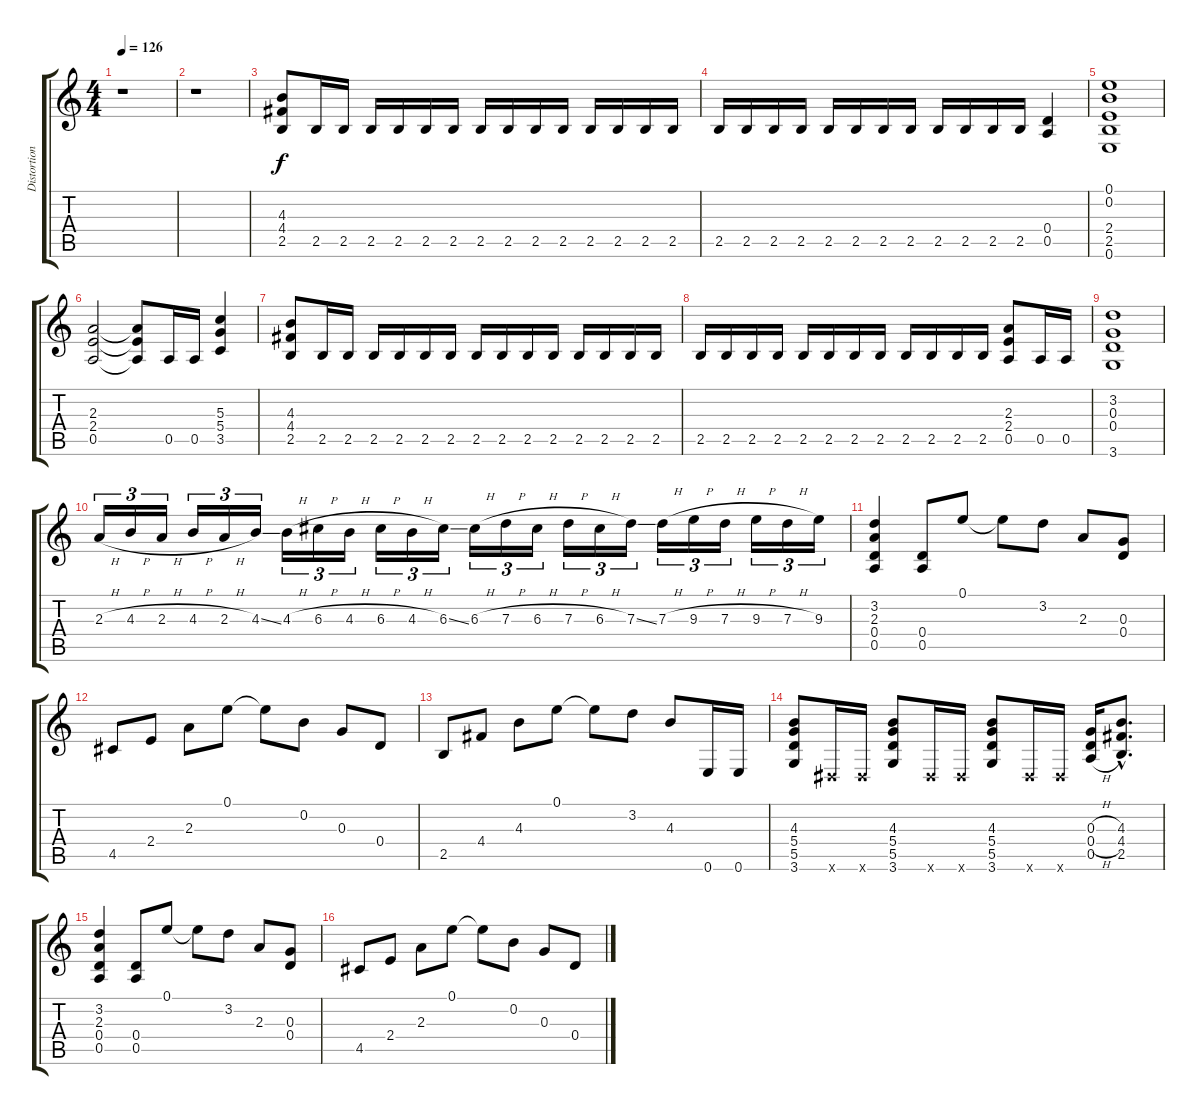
\track ("Distortion Guitar 3" "Distortion") {instrument distortionguitar}
\staff {score tabs}
\tuning (E4 B3 G3 D3 A2 E2) {hide}
\ts (4 4)
\tempo 126
\clef g2
\ks c
r.1{dy f} |
r.1 |
(4.3 4.4 2.5).8 2.5.16 2.5.16 2.5.16 2.5.16 2.5.16 2.5.16 2.5.16 2.5.16 2.5.16 2.5.16 2.5.16 2.5.16 2.5.16 2.5.16 |
2.5.16 2.5.16 2.5.16 2.5.16 2.5.16 2.5.16 2.5.16 2.5.16 2.5.16 2.5.16 2.5.16 2.5.16 (0.4 0.5).4 |
(0.1 0.2 2.4 2.5 0.6).1 |
(2.3 2.4 0.5).2 (2.3{t} 2.4{t} 0.5{t}).8 0.5.16 0.5.16 (5.3 5.4 3.5).4 |
(4.3 4.4 2.5).8 2.5.16 2.5.16 2.5.16 2.5.16 2.5.16 2.5.16 2.5.16 2.5.16 2.5.16 2.5.16 2.5.16 2.5.16 2.5.16 2.5.16 |
2.5.16 2.5.16 2.5.16 2.5.16 2.5.16 2.5.16 2.5.16 2.5.16 2.5.16 2.5.16 2.5.16 2.5.16 (2.3 2.4 0.5).8 0.5.16 0.5.16 |
(3.2 0.3 0.4 3.6).1 |
2.3{h}.16{tu (3 2)} 4.3{h}.16{tu (3 2)} 2.3{h}.16{tu (3 2)} 4.3{h}.16{tu (3 2)} 2.3{h}.16{tu (3 2)} 4.3{ss}.16{tu (3 2)} 4.3{h}.16{tu (3 2)} 6.3{h}.16{tu (3 2)} 4.3{h}.16{tu (3 2)} 6.3{h}.16{tu (3 2)} 4.3{h}.16{tu (3 2)} 6.3{ss}.16{tu (3 2)} 6.3{h}.16{tu (3 2)} 7.3{h}.16{tu (3 2)} 6.3{h}.16{tu (3 2)} 7.3{h}.16{tu (3 2)} 6.3{h}.16{tu (3 2)} 7.3{ss}.16{tu (3 2)} 7.3{h}.16{tu (3 2)} 9.3{h}.16{tu (3 2)} 7.3{h}.16{tu (3 2)} 9.3{h}.16{tu (3 2)} 7.3{h}.16{tu (3 2)} 9.3.16{tu (3 2)} |
(3.2 2.3 0.4 0.5).4 (0.4 0.5).8 0.1.8 0.1{t}.8 3.2.8 2.3.8 (0.3 0.4).8 |
4.5.8 2.4.8 2.3.8 0.1.8 0.1{t}.8 0.2.8 0.3.8 0.4.8 |
2.5.8 4.4.8 4.3.8 0.1.8 0.1{t}.8 3.2.8 4.3.8 0.6.16 0.6.16 |
(4.3 5.4 5.5 3.6).8 -1.6{x}.16 -1.6{x}.16 (4.3 5.4 5.5 3.6).8 -1.6{x}.16 -1.6{x}.16 (4.3 5.4 5.5 3.6).8 -1.6{x}.16 -1.6{x}.16 (0.3{h} 0.4{h} 0.5{h}).16 (4.3{hac} 4.4{hac} 2.5{hac}).8{d} |
(3.2 2.3 0.4 0.5).4 (0.4 0.5).8 0.1.8 0.1{t}.8 3.2.8 2.3.8 (0.3 0.4).8 |
4.5.8 2.4.8 2.3.8 0.1.8 0.1{t}.8 0.2.8 0.3.8 0.4.8
